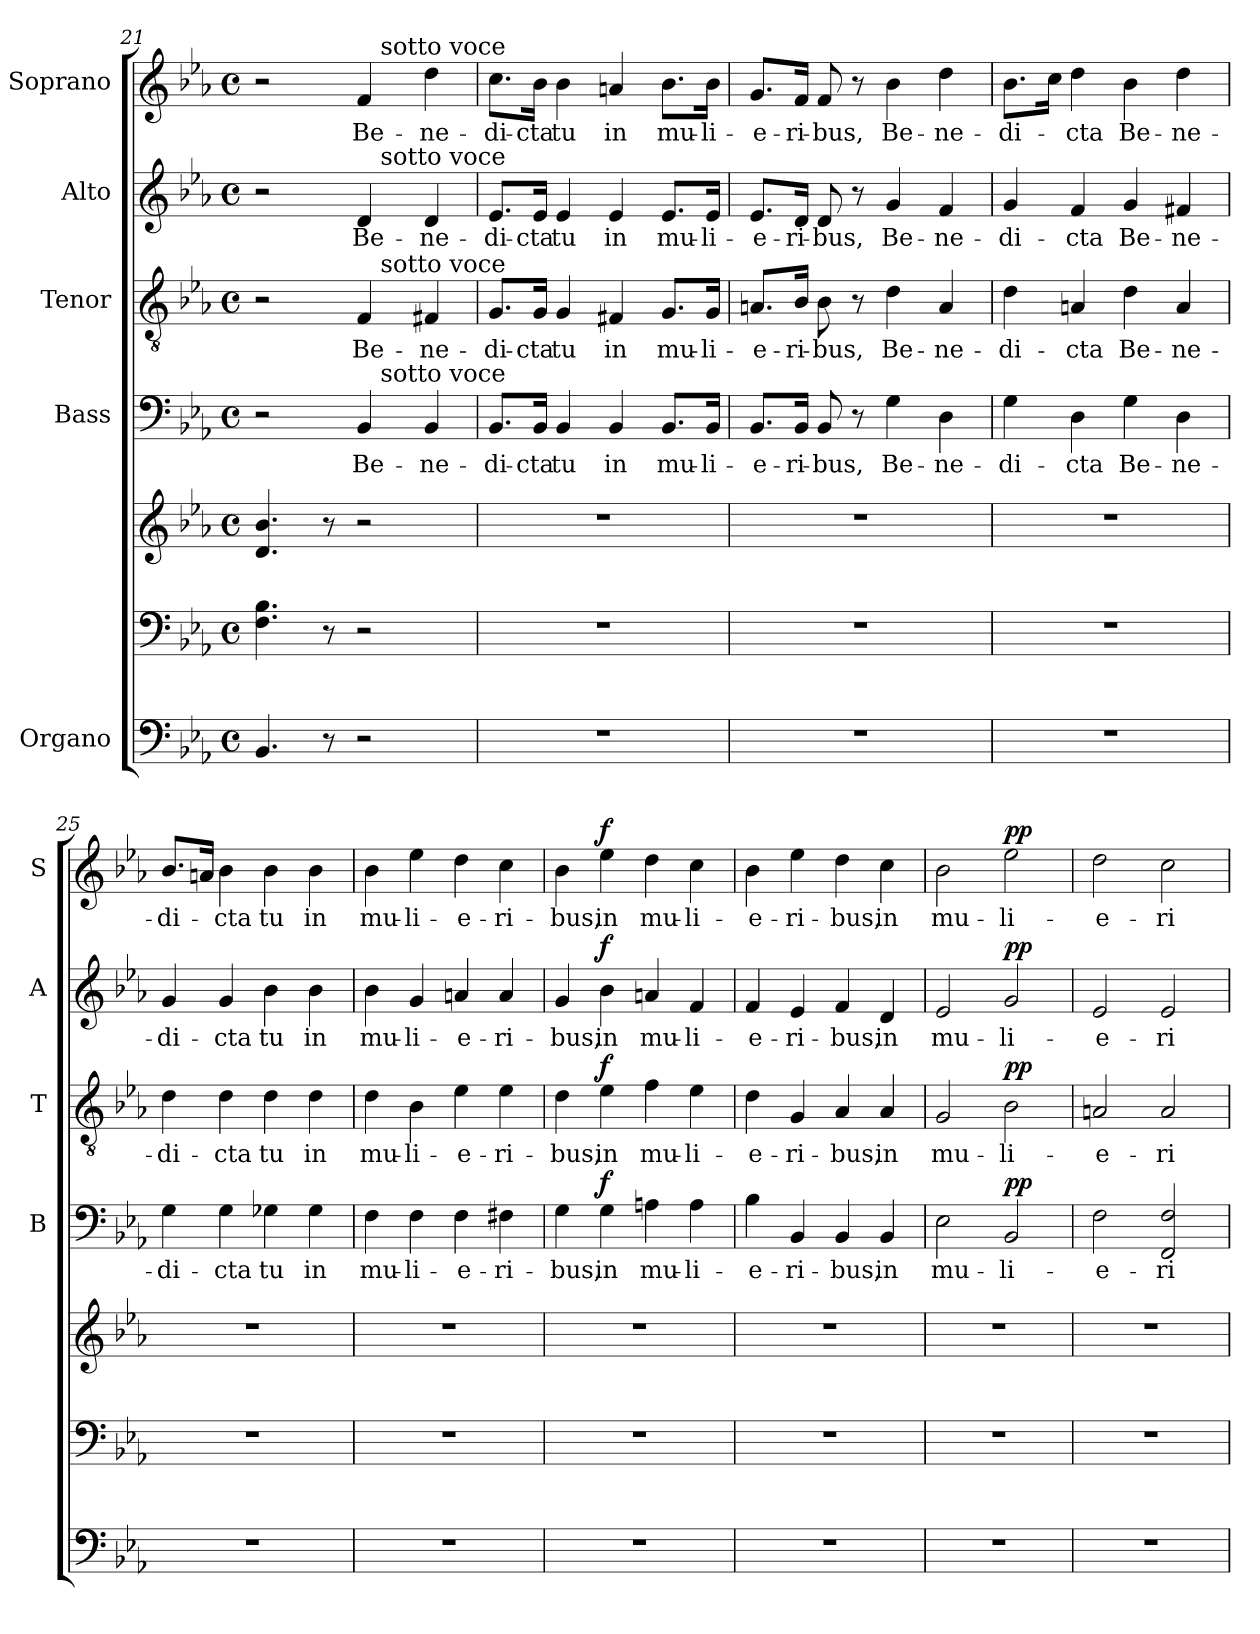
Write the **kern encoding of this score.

**kern	**kern	**kern	**kern	**text	**dynam	**kern	**text	**dynam	**kern	**text	**dynam	**kern	**text	**dynam
*part5	*part5	*part5	*part4	*part4	*part4	*part3	*part3	*part3	*part2	*part2	*part2	*part1	*part1	*part1
*staff7	*staff6	*staff5	*staff4	*staff4	*staff4	*staff3	*staff3	*staff3	*staff2	*staff2	*staff2	*staff1	*staff1	*staff1
*I"Organo	*	*	*I"Bass	*	*	*I"Tenor	*	*	*I"Alto	*	*	*I"Soprano	*	*
*	*	*	*I'B	*	*	*I'T	*	*	*I'A	*	*	*I'S	*	*
!!LO:LB:g=z
*clefF4	*clefF4	*clefG2	*clefF4	*	*	*clefGv2	*	*	*clefG2	*	*	*clefG2	*	*
*k[b-e-a-]	*k[b-e-a-]	*k[b-e-a-]	*k[b-e-a-]	*	*	*k[b-e-a-]	*	*	*k[b-e-a-]	*	*	*k[b-e-a-]	*	*
*E-:	*E-:	*E-:	*E-:	*	*	*E-:	*	*	*E-:	*	*	*E-:	*	*
*M4/4	*M4/4	*M4/4	*M4/4	*	*	*M4/4	*	*	*M4/4	*	*	*M4/4	*	*
*met(c)	*met(c)	*met(c)	*met(c)	*	*	*met(c)	*	*	*met(c)	*	*	*met(c)	*	*
=21	=21	=21	=21	=21	=21	=21	=21	=21	=21	=21	=21	=21	=21	=21
*	*	*	*^	*	*	*^	*	*	*^	*	*	*^	*	*
4.BB-/	4.F\ 4.B-\	4.d/ 4.b-/	2r	2ryy	.	.	2r	2ryy	.	.	2r	2ryy	.	.	2r	2ryy	.	.
8r	8r	8r	.	.	.	.	.	.	.	.	.	.	.	.	.	.	.	.
!	!	!	!	!	!LO:LY:b	!	!	!	!LO:LY:b	!	!	!	!LO:LY:b	!	!	!	!LO:LY:b	!
2r	2r	2r	4BB-/	16ryy	Be-	.	4F/	16ryy	Be-	.	4d/	16ryy	Be-	.	4f/	16ryy	Be-	.
!	!	!	!	!	!	!	!	!	!	!	!	!	!	!	!	!LO:TX:a:t=sotto voce	!	!
!	!	!	!	!	!	!	!	!	!	!	!	!LO:TX:a:t=sotto voce	!	!	!	!	!	!
!	!	!	!	!	!	!	!	!LO:TX:a:t=sotto voce	!	!	!	!	!	!	!	!	!	!
!	!	!	!	!LO:TX:a:t=sotto voce	!	!	!	!	!	!	!	!	!	!	!	!	!	!
.	.	.	.	4..ryy	.	.	.	4..ryy	.	.	.	4..ryy	.	.	.	4..ryy	.	.
!	!	!	!	!	!LO:LY:b	!	!	!	!LO:LY:b	!	!	!	!LO:LY:b	!	!	!	!LO:LY:b	!
.	.	.	4BB-/	.	-ne-	.	4F#X/	.	-ne-	.	4d/	.	-ne-	.	4dd\	.	-ne-	.
=22	=22	=22	=22	=22	=22	=22	=22	=22	=22	=22	=22	=22	=22	=22	=22	=22	=22	=22
!	!	!	!	!	!LO:LY:b	!	!	!	!LO:LY:b	!	!	!	!LO:LY:b	!	!	!	!LO:LY:b	!
*	*	*	*v	*v	*	*	*	*	*	*	*v	*v	*	*	*v	*v	*	*
*	*	*	*	*	*	*v	*v	*	*	*	*	*	*	*	*
1r	1r	1r	8.BB-/L	-di-	.	8.G/L	-di-	.	8.e-/L	-di-	.	8.cc\L	-di-	.
!	!	!	!	!LO:LY:b	!	!	!LO:LY:b	!	!	!LO:LY:b	!	!	!LO:LY:b	!
.	.	.	16BB-/Jk	-cta	.	16G/Jk	-cta	.	16e-/Jk	-cta	.	16b-\Jk	-cta	.
!	!	!	!	!LO:LY:b	!	!	!LO:LY:b	!	!	!LO:LY:b	!	!	!LO:LY:b	!
.	.	.	4BB-/	tu	.	4G/	tu	.	4e-/	tu	.	4b-\	tu	.
!	!	!	!	!LO:LY:b	!	!	!LO:LY:b	!	!	!LO:LY:b	!	!	!LO:LY:b	!
.	.	.	4BB-/	in	.	4F#X/	in	.	4e-/	in	.	4an/	in	.
!	!	!	!	!LO:LY:b	!	!	!LO:LY:b	!	!	!LO:LY:b	!	!	!LO:LY:b	!
.	.	.	8.BB-/L	mu-	.	8.G/L	mu-	.	8.e-/L	mu-	.	8.b-\L	mu-	.
!	!	!	!	!LO:LY:b	!	!	!LO:LY:b	!	!	!LO:LY:b	!	!	!LO:LY:b	!
.	.	.	16BB-/Jk	-li-	.	16G/Jk	-li-	.	16e-/Jk	-li-	.	16b-\Jk	-li-	.
=23	=23	=23	=23	=23	=23	=23	=23	=23	=23	=23	=23	=23	=23	=23
!	!	!	!	!LO:LY:b	!	!	!LO:LY:b	!	!	!LO:LY:b	!	!	!LO:LY:b	!
1r	1r	1r	8.BB-/L	-e-	.	8.An/L	-e-	.	8.e-/L	-e-	.	8.g/L	-e-	.
!	!	!	!	!LO:LY:b	!	!	!LO:LY:b	!	!	!LO:LY:b	!	!	!LO:LY:b	!
.	.	.	16BB-/Jk	-ri-	.	16B-/Jk	-ri-	.	16d/Jk	-ri-	.	16f/Jk	-ri-	.
!	!	!	!	!LO:LY:b	!	!	!LO:LY:b	!	!	!LO:LY:b	!	!	!LO:LY:b	!
.	.	.	8BB-/	-bus,	.	8B-\	-bus,	.	8d/	-bus,	.	8f/	-bus,	.
.	.	.	8r	.	.	8r	.	.	8r	.	.	8r	.	.
!	!	!	!	!LO:LY:b	!	!	!LO:LY:b	!	!	!LO:LY:b	!	!	!LO:LY:b	!
.	.	.	4G\	Be-	.	4d\	Be-	.	4g/	Be-	.	4b-\	Be-	.
!	!	!	!	!LO:LY:b	!	!	!LO:LY:b	!	!	!LO:LY:b	!	!	!LO:LY:b	!
.	.	.	4D\	-ne-	.	4A/	-ne-	.	4f/	-ne-	.	4dd\	-ne-	.
=24	=24	=24	=24	=24	=24	=24	=24	=24	=24	=24	=24	=24	=24	=24
!	!	!	!	!LO:LY:b	!	!	!LO:LY:b	!	!	!LO:LY:b	!	!	!LO:LY:b	!
1r	1r	1r	4G\	-di-	.	4d\	-di-	.	4g/	-di-	.	8.b-\L	-di-	.
.	.	.	.	.	.	.	.	.	.	.	.	16cc\Jk	.	.
!	!	!	!	!LO:LY:b	!	!	!LO:LY:b	!	!	!LO:LY:b	!	!	!LO:LY:b	!
.	.	.	4D\	-cta	.	4An/	-cta	.	4f/	-cta	.	4dd\	-cta	.
!	!	!	!	!LO:LY:b	!	!	!LO:LY:b	!	!	!LO:LY:b	!	!	!LO:LY:b	!
.	.	.	4G\	Be-	.	4d\	Be-	.	4g/	Be-	.	4b-\	Be-	.
!	!	!	!	!LO:LY:b	!	!	!LO:LY:b	!	!	!LO:LY:b	!	!	!LO:LY:b	!
.	.	.	4D\	-ne-	.	4A/	-ne-	.	4f#X/	-ne-	.	4dd\	-ne-	.
=25	=25	=25	=25	=25	=25	=25	=25	=25	=25	=25	=25	=25	=25	=25
!	!	!	!	!LO:LY:b	!	!	!LO:LY:b	!	!	!LO:LY:b	!	!	!LO:LY:b	!
1r	1r	1r	4G\	-di-	.	4d\	-di-	.	4g/	-di-	.	8.b-/L	-di-	.
.	.	.	.	.	.	.	.	.	.	.	.	16an/Jk	.	.
!	!	!	!	!LO:LY:b	!	!	!LO:LY:b	!	!	!LO:LY:b	!	!	!LO:LY:b	!
.	.	.	4G\	-cta	.	4d\	-cta	.	4g/	-cta	.	4b-\	-cta	.
!	!	!	!	!LO:LY:b	!	!	!LO:LY:b	!	!	!LO:LY:b	!	!	!LO:LY:b	!
.	.	.	4G-X\	tu	.	4d\	tu	.	4b-\	tu	.	4b-\	tu	.
!	!	!	!	!LO:LY:b	!	!	!LO:LY:b	!	!	!LO:LY:b	!	!	!LO:LY:b	!
.	.	.	4G-\	in	.	4d\	in	.	4b-\	in	.	4b-\	in	.
=26	=26	=26	=26	=26	=26	=26	=26	=26	=26	=26	=26	=26	=26	=26
!	!	!	!	!LO:LY:b	!	!	!LO:LY:b	!	!	!LO:LY:b	!	!	!LO:LY:b	!
1r	1r	1r	4F\	mu-	.	4d\	mu-	.	4b-\	mu-	.	4b-\	mu-	.
!	!	!	!	!LO:LY:b	!	!	!LO:LY:b	!	!	!LO:LY:b	!	!	!LO:LY:b	!
.	.	.	4F\	-li-	.	4B-\	-li-	.	4g/	-li-	.	4ee-\	-li-	.
!	!	!	!	!LO:LY:b	!	!	!LO:LY:b	!	!	!LO:LY:b	!	!	!LO:LY:b	!
.	.	.	4F\	-e-	.	4e-\	-e-	.	4an/	-e-	.	4dd\	-e-	.
!	!	!	!	!LO:LY:b	!	!	!LO:LY:b	!	!	!LO:LY:b	!	!	!LO:LY:b	!
.	.	.	4F#X\	-ri-	.	4e-\	-ri-	.	4a/	-ri-	.	4cc\	-ri-	.
!!LO:PB:g=z
=27	=27	=27	=27	=27	=27	=27	=27	=27	=27	=27	=27	=27	=27	=27
!	!	!	!	!LO:LY:b	!	!	!LO:LY:b	!	!	!LO:LY:b	!	!	!LO:LY:b	!
1r	1r	1r	4G\	-bus,	.	4d\	-bus,	.	4g/	-bus,	.	4b-\	-bus,	.
!	!	!	!	!LO:LY:b	!LO:DY:a	!	!LO:LY:b	!LO:DY:a	!	!LO:LY:b	!LO:DY:a	!	!LO:LY:b	!LO:DY:a
.	.	.	4G\	in	f	4e-\	in	f	4b-\	in	f	4ee-\	in	f
!	!	!	!	!LO:LY:b	!	!	!LO:LY:b	!	!	!LO:LY:b	!	!	!LO:LY:b	!
.	.	.	4An\	mu-	.	4f\	mu-	.	4an/	mu-	.	4dd\	mu-	.
!	!	!	!	!LO:LY:b	!	!	!LO:LY:b	!	!	!LO:LY:b	!	!	!LO:LY:b	!
.	.	.	4A\	-li-	.	4e-\	-li-	.	4f/	-li-	.	4cc\	-li-	.
=28	=28	=28	=28	=28	=28	=28	=28	=28	=28	=28	=28	=28	=28	=28
!	!	!	!	!LO:LY:b	!	!	!LO:LY:b	!	!	!LO:LY:b	!	!	!LO:LY:b	!
1r	1r	1r	4B-\	-e-	.	4d\	-e-	.	4f/	-e-	.	4b-\	-e-	.
!	!	!	!	!LO:LY:b	!	!	!LO:LY:b	!	!	!LO:LY:b	!	!	!LO:LY:b	!
.	.	.	4BB-/	-ri-	.	4G/	-ri-	.	4e-/	-ri-	.	4ee-\	-ri-	.
!	!	!	!	!LO:LY:b	!	!	!LO:LY:b	!	!	!LO:LY:b	!	!	!LO:LY:b	!
.	.	.	4BB-/	-bus,	.	4A-/	-bus,	.	4f/	-bus,	.	4dd\	-bus,	.
!	!	!	!	!LO:LY:b	!	!	!LO:LY:b	!	!	!LO:LY:b	!	!	!LO:LY:b	!
.	.	.	4BB-/	in	.	4A-/	in	.	4d/	in	.	4cc\	in	.
=29	=29	=29	=29	=29	=29	=29	=29	=29	=29	=29	=29	=29	=29	=29
!	!	!	!	!LO:LY:b	!	!	!LO:LY:b	!	!	!LO:LY:b	!	!	!LO:LY:b	!
1r	1r	1r	2E-\	mu-	.	2G/	mu-	.	2e-/	mu-	.	2b-\	mu-	.
!	!	!	!	!LO:LY:b	!LO:DY:a	!	!LO:LY:b	!LO:DY:a	!	!LO:LY:b	!LO:DY:a	!	!LO:LY:b	!LO:DY:a
.	.	.	2BB-/	-li-	pp	2B-\	-li-	pp	2g/	-li-	pp	2ee-\	-li-	pp
=30	=30	=30	=30	=30	=30	=30	=30	=30	=30	=30	=30	=30	=30	=30
!	!	!	!	!LO:LY:b	!	!	!LO:LY:b	!	!	!LO:LY:b	!	!	!LO:LY:b	!
1r	1r	1r	2F\	-e-	.	2An/	-e-	.	2e-/	-e-	.	2dd\	-e-	.
!	!	!	!	!LO:LY:b	!	!	!LO:LY:b	!	!	!LO:LY:b	!	!	!LO:LY:b	!
.	.	.	2FF/ 2F/	-ri-	.	2A/	-ri-	.	2e-/	-ri-	.	2cc\	-ri-	.
=	=	=	=	=	=	=	=	=	=	=	=	=	=	=
*-	*-	*-	*-	*-	*-	*-	*-	*-	*-	*-	*-	*-	*-	*-
